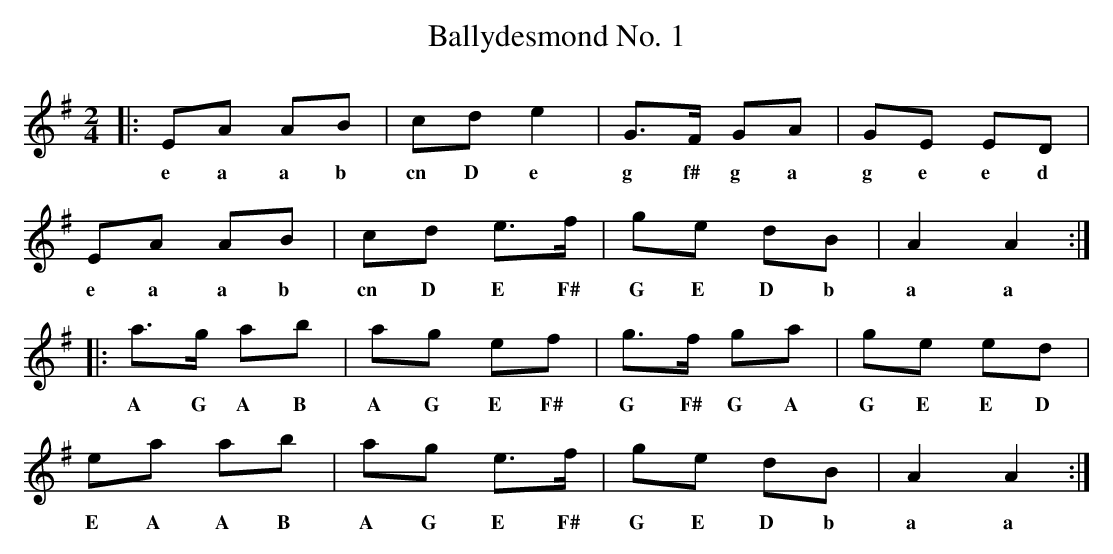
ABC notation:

X:1
T:Ballydesmond No. 1
M:2/4
L:1/8
K:G
|:EA AB|cd e2|G>F GA|GE ED|
w:e a a b cn D e g f# g a g e e d
EA AB| cd e>f|ge dB|A2 A2:|
w:e a a b cn D E F# G E D b a a
|:a>g ab|ag ef| g>f ga|ge ed|
w:A G A B A G E F# G F# G A G E E D
ea ab|ag e>f| ge dB|A2 A2:|
w: E A A B A G E F# G E D b a a
